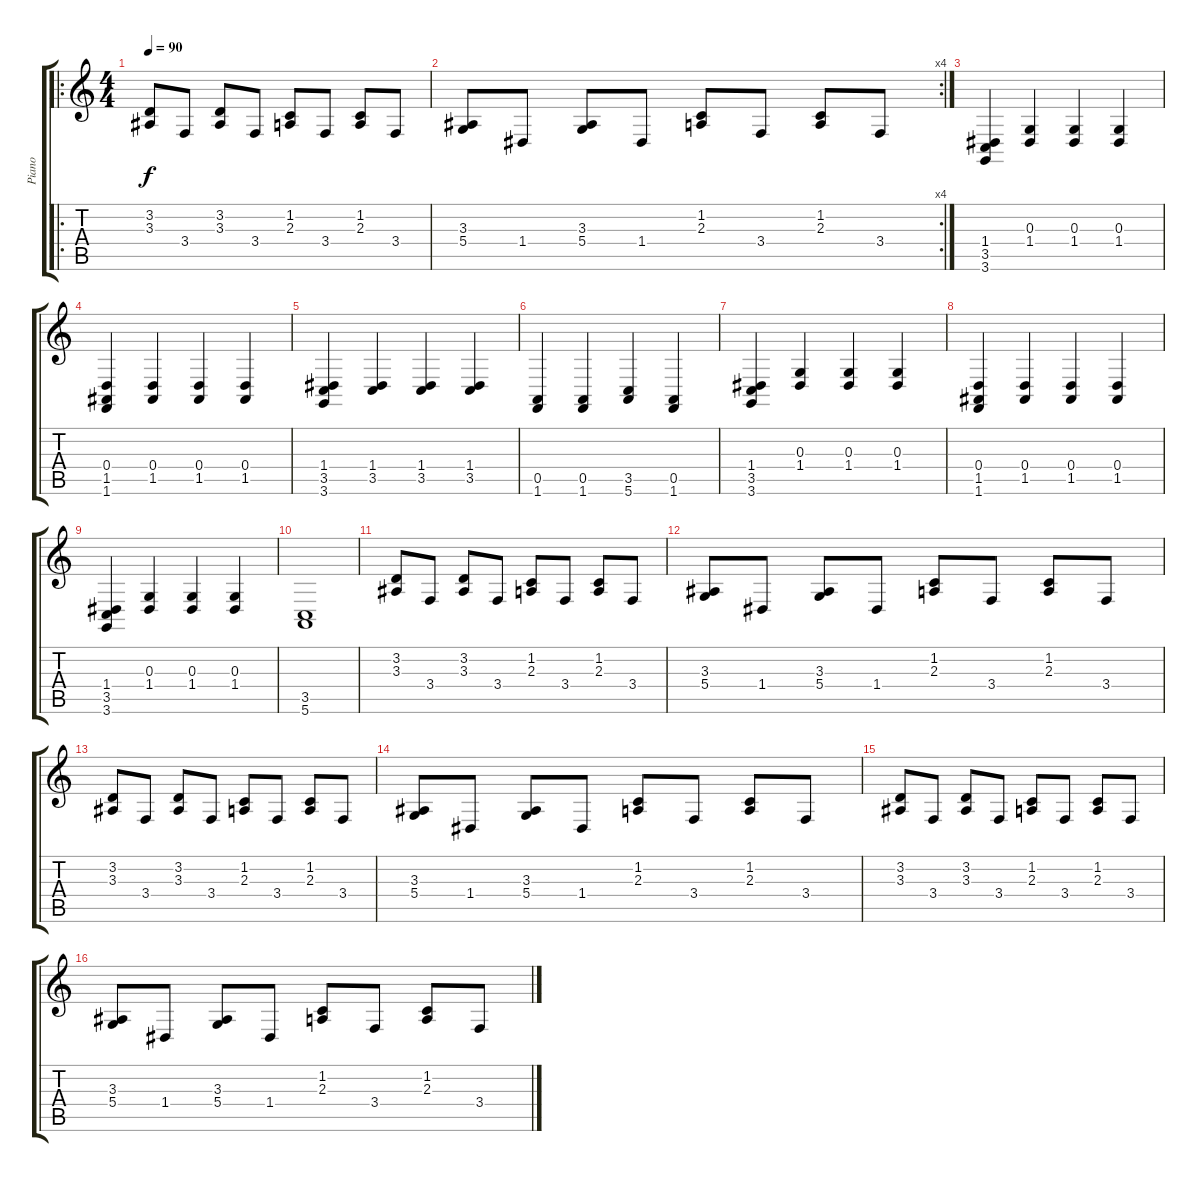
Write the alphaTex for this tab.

\track ("Piano " "Piano ") {instrument brightacousticpiano}
\staff {score tabs}
\tuning (E4 B3 G3 D3 A2 E2) {hide}
\ro
\ts (4 4)
\tempo 90
\clef g2
\ks c
(3.2 3.3).8{dy f instrument brightacousticpiano} 3.4.8 (3.2 3.3).8 3.4.8 (1.2 2.3).8 3.4.8 (1.2 2.3).8 3.4.8 |
\rc 4
(3.3 5.4).8 1.4.8 (3.3 5.4).8 1.4.8 (1.2 2.3).8 3.4.8 (1.2 2.3).8 3.4.8 |
(1.4 3.5 3.6).4 (0.3 1.4).4 (0.3 1.4).4 (0.3 1.4).4 |
(0.4 1.5 1.6).4 (0.4 1.5).4 (0.4 1.5).4 (0.4 1.5).4 |
(1.4 3.5 3.6).4 (1.4 3.5).4 (1.4 3.5).4 (1.4 3.5).4 |
(0.5 1.6).4 (0.5 1.6).4 (3.5 5.6).4 (0.5 1.6).4 |
(1.4 3.5 3.6).4 (0.3 1.4).4 (0.3 1.4).4 (0.3 1.4).4 |
(0.4 1.5 1.6).4 (0.4 1.5).4 (0.4 1.5).4 (0.4 1.5).4 |
(1.4 3.5 3.6).4 (0.3 1.4).4 (0.3 1.4).4 (0.3 1.4).4 |
(3.5 5.6).1 |
(3.2 3.3).8 3.4.8 (3.2 3.3).8 3.4.8 (1.2 2.3).8 3.4.8 (1.2 2.3).8 3.4.8 |
(3.3 5.4).8 1.4.8 (3.3 5.4).8 1.4.8 (1.2 2.3).8 3.4.8 (1.2 2.3).8 3.4.8 |
(3.2 3.3).8 3.4.8 (3.2 3.3).8 3.4.8 (1.2 2.3).8 3.4.8 (1.2 2.3).8 3.4.8 |
(3.3 5.4).8 1.4.8 (3.3 5.4).8 1.4.8 (1.2 2.3).8 3.4.8 (1.2 2.3).8 3.4.8 |
(3.2 3.3).8 3.4.8 (3.2 3.3).8 3.4.8 (1.2 2.3).8 3.4.8 (1.2 2.3).8 3.4.8 |
(3.3 5.4).8 1.4.8 (3.3 5.4).8 1.4.8 (1.2 2.3).8 3.4.8 (1.2 2.3).8 3.4.8
